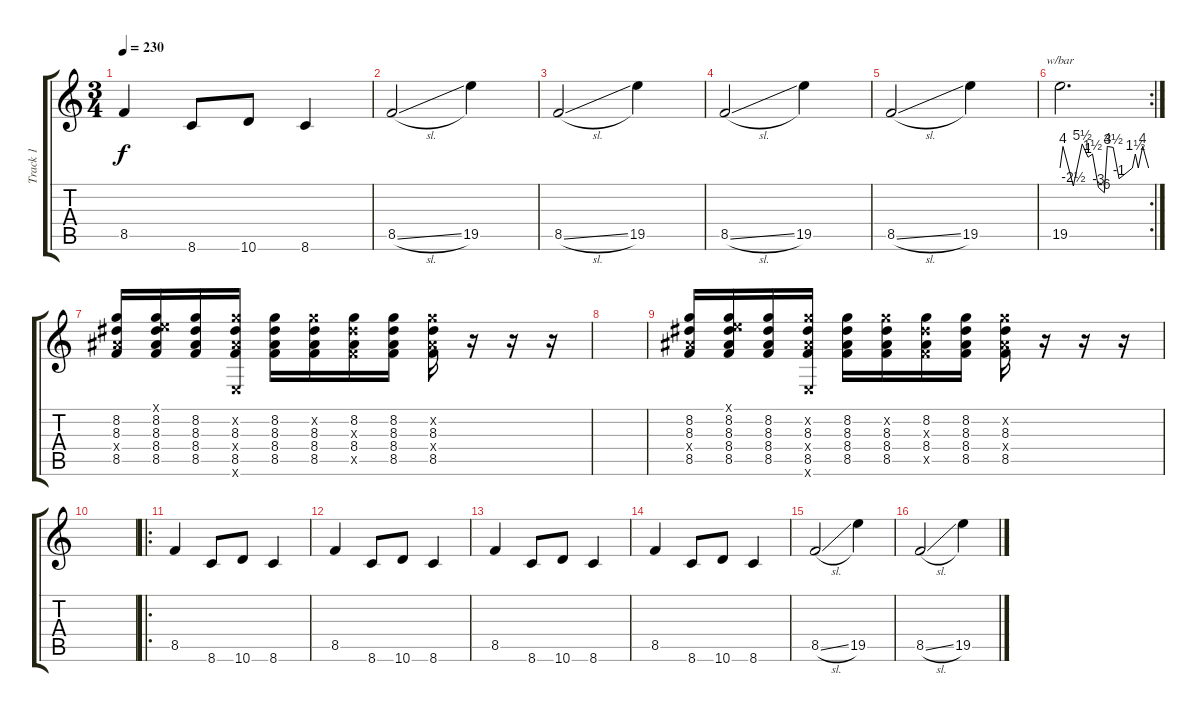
\track ("Track 1" "Track 1") {instrument slapbass1}
\staff {score tabs}
\tuning (E4 B3 G3 D3 A2 E2) {hide}
\ts (3 4)
\tempo 230
\clef g2
\ks c
8.5.4{dy f} 8.6.8 10.6.8 8.6.4 |
8.5{sl}.2 19.5.4 |
8.5{sl}.2 19.5.4 |
8.5{sl}.2 19.5.4 |
8.5{sl}.2 19.5.4 |
\rc 2
19.5.2{d tbe (custom default 0 0 2 16 9 -10 15 22 19 4 22 6 26 -12 30 -24 32 16 36 14 40 -4 49 0 51 6 53 0 56 16 60 0)} |
(8.2 8.3 8.4{x} 8.5).16 (0.1{x} 8.2 8.3 8.4 8.5).16 (8.2 8.3 8.4 8.5).16 (8.2{x} 8.3 8.4{x} 8.5 0.6{x}).16 (8.2 8.3 8.4 8.5).16 (8.2{x} 8.3 8.4 8.5).16 (8.2 8.3{x} 8.4 8.5{x}).16 (8.2 8.3 8.4 8.5).16 (8.2{x} 8.3 8.4{x} 8.5).16 r.16 r.16 r.16 |
|
(8.2 8.3 8.4{x} 8.5).16 (0.1{x} 8.2 8.3 8.4 8.5).16 (8.2 8.3 8.4 8.5).16 (8.2{x} 8.3 8.4{x} 8.5 0.6{x}).16 (8.2 8.3 8.4 8.5).16 (8.2{x} 8.3 8.4 8.5).16 (8.2 8.3{x} 8.4 8.5{x}).16 (8.2 8.3 8.4 8.5).16 (8.2{x} 8.3 8.4{x} 8.5).16 r.16 r.16 r.16 |
|
\ro
8.5.4 8.6.8 10.6.8 8.6.4 |
8.5.4 8.6.8 10.6.8 8.6.4 |
8.5.4 8.6.8 10.6.8 8.6.4 |
8.5.4 8.6.8 10.6.8 8.6.4 |
8.5{sl}.2 19.5.4 |
8.5{sl}.2 19.5.4
